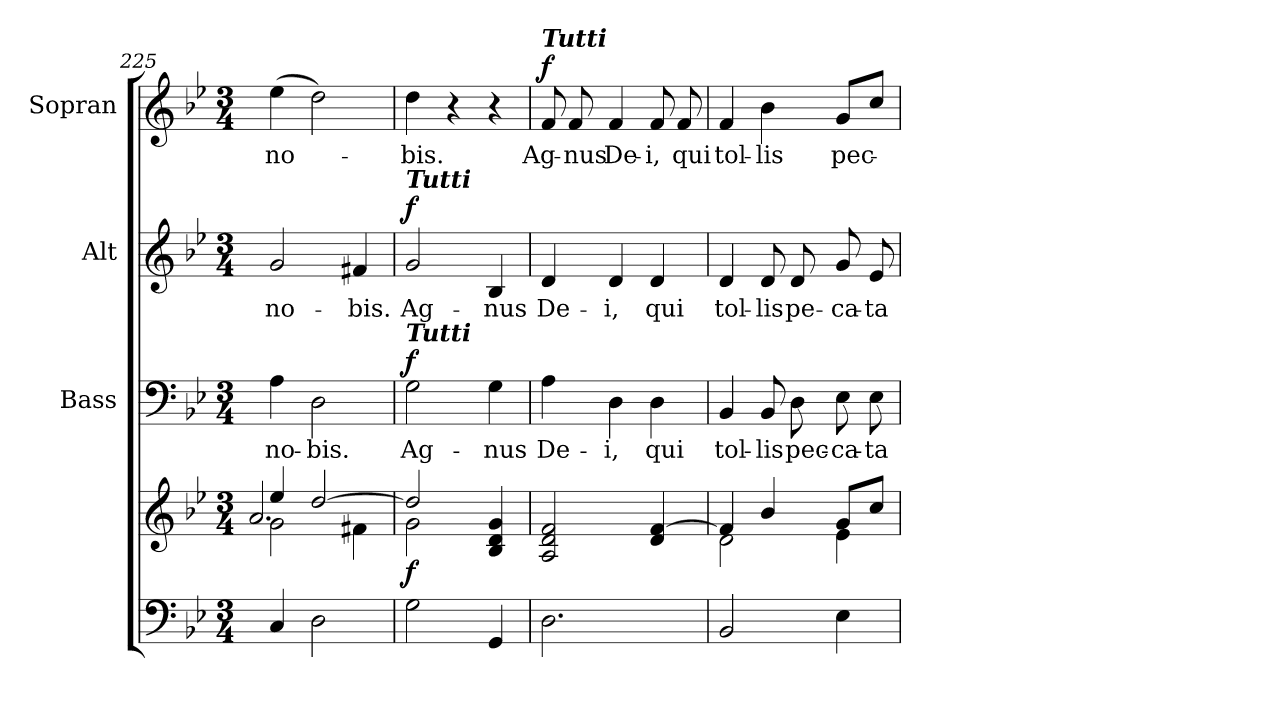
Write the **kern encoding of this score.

**kern	**kern	**dynam	**kern	**text	**dynam	**kern	**text	**dynam	**kern	**text	**dynam
*part4	*part4	*part4	*part3	*part3	*part3	*part2	*part2	*part2	*part1	*part1	*part1
*staff5	*staff4	*staff4/5	*staff3	*staff3	*staff3	*staff2	*staff2	*staff2	*staff1	*staff1	*staff1
*	*	*	*I"Bass	*	*	*I"Alt	*	*	*I"Sopran	*	*
*	*	*	*I'B.	*	*	*I'A.	*	*	*I'S.	*	*
*clefF4	*clefG2	*	*clefF4	*	*	*clefG2	*	*	*clefG2	*	*
*k[b-e-]	*k[b-e-]	*	*k[b-e-]	*	*	*k[b-e-]	*	*	*k[b-e-]	*	*
*B-:	*B-:	*	*B-:	*	*	*B-:	*	*	*B-:	*	*
*M3/4	*M3/4	*	*M3/4	*	*	*M3/4	*	*	*M3/4	*	*
=225	=225	=225	=225	=225	=225	=225	=225	=225	=225	=225	=225
*	*^	*	*	*	*	*	*	*	*	*	*
*	*	*^	*	*	*	*	*	*	*	*	*	*
!	!	!	!	!	!	!LO:LY:b	!	!	!LO:LY:b	!	!	!LO:LY:b	!
4C/	4ee-/	2g\	2.a/	.	4A\	no-	.	2g/	no-	.	(>4ee-\	no-	.
!	!	!	!	!	!	!LO:LY:b	!	!	!	!	!	!	!
2D\	[>2dd/	.	.	.	2D\	-bis.	.	.	.	.	2dd\)	.	.
!	!	!	!	!	!	!	!	!	!LO:LY:b	!	!	!	!
.	.	4f#X\	.	.	.	.	.	4f#X/	-bis.	.	.	.	.
*	*	*v	*v	*	*	*	*	*	*	*	*	*	*
=226	=226	=226	=226	=226	=226	=226	=226	=226	=226	=226	=226	=226
!	!	!	!	!	!	!	!LO:TX:a:Bi:t=Tutti	!	!	!	!	!
!	!	!	!	!LO:TX:a:Bi:t=Tutti	!	!	!	!	!	!	!	!
!	!	!	!LO:DY:b	!	!LO:LY:b	!LO:DY:a	!	!LO:LY:b	!LO:DY:a	!	!LO:LY:b	!
2G\	2dd/]	2g\	f	2G\	Ag-	f	2g/	Ag-	f	4dd\	-bis.	.
.	.	.	.	.	.	.	.	.	.	4r	.	.
!	!	!	!	!	!LO:LY:b	!	!	!LO:LY:b	!	!	!	!
4GG/	4B-/ 4d/ 4g/	4ryy	.	4G\	-nus	.	4B-/	-nus	.	4r	.	.
=227	=227	=227	=227	=227	=227	=227	=227	=227	=227	=227	=227	=227
!	!	!	!	!	!	!	!	!	!	!LO:TX:a:Bi:t=Tutti	!	!
!	!	!	!	!	!LO:LY:b	!	!	!LO:LY:b	!	!	!LO:LY:b	!LO:DY:a
*	*v	*v	*	*	*	*	*	*	*	*	*	*
2.D\	2A/ 2d/ 2f/	.	4A\	De-	.	4d/	De-	.	8f/	Ag-	f
!	!	!	!	!	!	!	!	!	!	!LO:LY:b	!
.	.	.	.	.	.	.	.	.	8f/	-nus	.
!	!	!	!	!LO:LY:b	!	!	!LO:LY:b	!	!	!LO:LY:b	!
.	.	.	4D\	-i,	.	4d/	-i,	.	4f/	De-	.
!	!	!	!	!LO:LY:b	!	!	!LO:LY:b	!	!	!LO:LY:b	!
.	4d/ [>4f/	.	4D\	qui	.	4d/	qui	.	8f/	-i,	.
!	!	!	!	!	!	!	!	!	!	!LO:LY:b	!
.	.	.	.	.	.	.	.	.	8f/	qui	.
!!LO:LB:g=z
=228	=228	=228	=228	=228	=228	=228	=228	=228	=228	=228	=228
*	*^	*	*	*	*	*	*	*	*	*	*
!	!	!	!	!	!LO:LY:b	!	!	!LO:LY:b	!	!	!LO:LY:b	!
2BB-/	4f/]	2d\	.	4BB-/	tol-	.	4d/	tol-	.	4f/	tol-	.
!	!	!	!	!	!LO:LY:b	!	!	!LO:LY:b	!	!	!LO:LY:b	!
.	4b-/	.	.	8BB-/	-lis	.	8d/	-lis	.	4b-\	-lis	.
!	!	!	!	!	!LO:LY:b	!	!	!LO:LY:b	!	!	!	!
.	.	.	.	8D\	pec-	.	8d/	pe-	.	.	.	.
!	!	!	!	!	!LO:LY:b	!	!	!LO:LY:b	!	!	!LO:LY:b	!
4E-\	8g/L	4e-\	.	8E-\	-ca-	.	8g/	-ca-	.	8g/L	pec-	.
!	!	!	!	!	!LO:LY:b	!	!	!LO:LY:b	!	!	!	!
.	8cc/J	.	.	8E-\	-ta	.	8e-/	-ta	.	8cc/J	.	.
*	*v	*v	*	*	*	*	*	*	*	*	*	*
=	=	=	=	=	=	=	=	=	=	=	=
*-	*-	*-	*-	*-	*-	*-	*-	*-	*-	*-	*-
